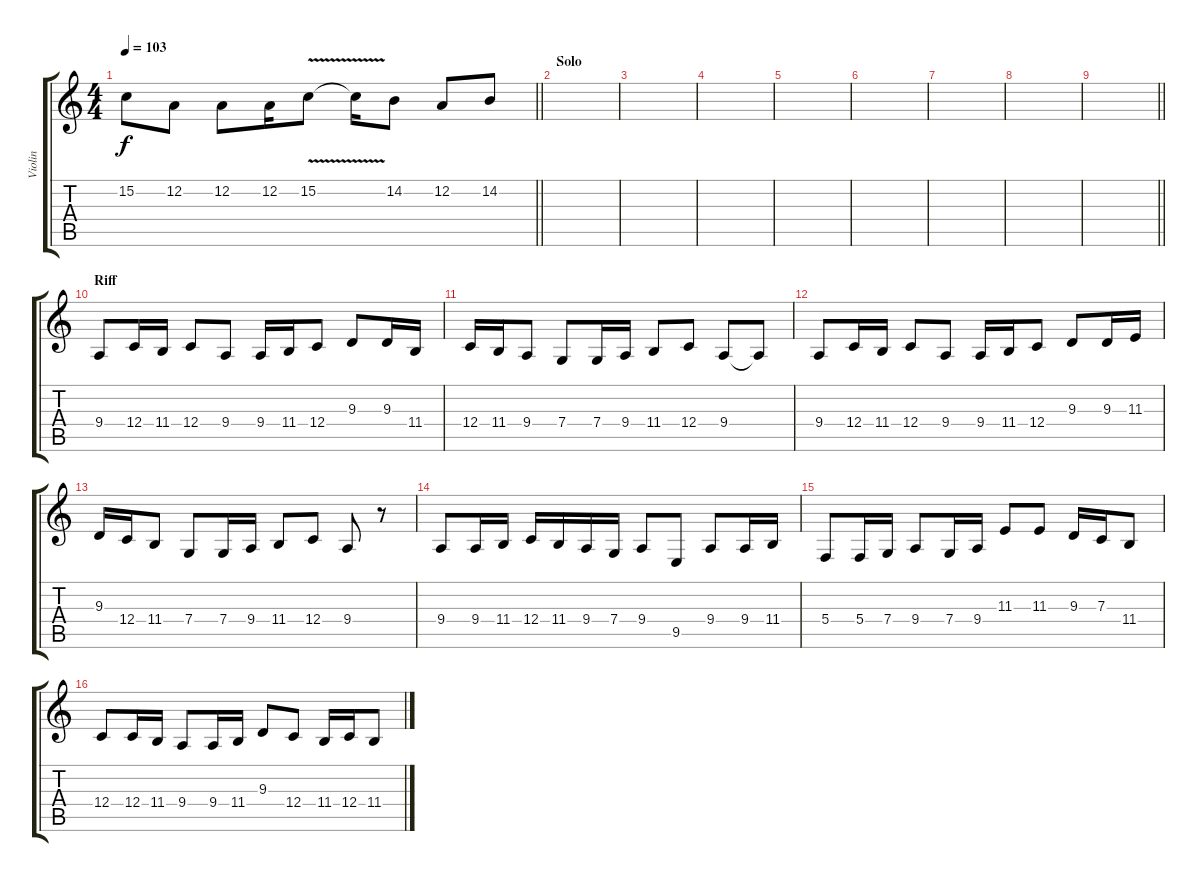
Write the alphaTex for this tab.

\track ("Violin" "Violin") {instrument violin}
\staff {score tabs}
\tuning (D4 A3 F3 C3 G2 D2) {hide}
\ts (4 4)
\tempo 103
\clef g2
\barLineRight lightlight
\ks aminor
15.2.8{dy f} 12.2.8 12.2.8 12.2.16 15.2{v}.8 15.2{t}.16 14.2.8 12.2.8 14.2.8 |
\section ("" "Solo")
|
|
|
|
|
|
|
\barLineRight lightlight
|
\section ("" "Riff")
9.4.8 12.4.16 11.4.16 12.4.8 9.4.8 9.4.16 11.4.16 12.4.8 9.3.8 9.3.16 11.4.16 |
12.4.16 11.4.16 9.4.8 7.4.8 7.4.16 9.4.16 11.4.8 12.4.8 9.4.8 9.4{t}.8 |
9.4.8 12.4.16 11.4.16 12.4.8 9.4.8 9.4.16 11.4.16 12.4.8 9.3.8 9.3.16 11.3.16 |
9.3.16 12.4.16 11.4.8 7.4.8 7.4.16 9.4.16 11.4.8 12.4.8 9.4.8 r.8 |
9.4.8 9.4.16 11.4.16 12.4.16 11.4.16 9.4.16 7.4.16 9.4.8 9.5.8 9.4.8 9.4.16 11.4.16 |
5.4.8 5.4.16 7.4.16 9.4.8 7.4.16 9.4.16 11.3.8 11.3.8 9.3.16 7.3.16 11.4.8 |
12.4.8 12.4.16 11.4.16 9.4.8 9.4.16 11.4.16 9.3.8 12.4.8 11.4.16 12.4.16 11.4.8
